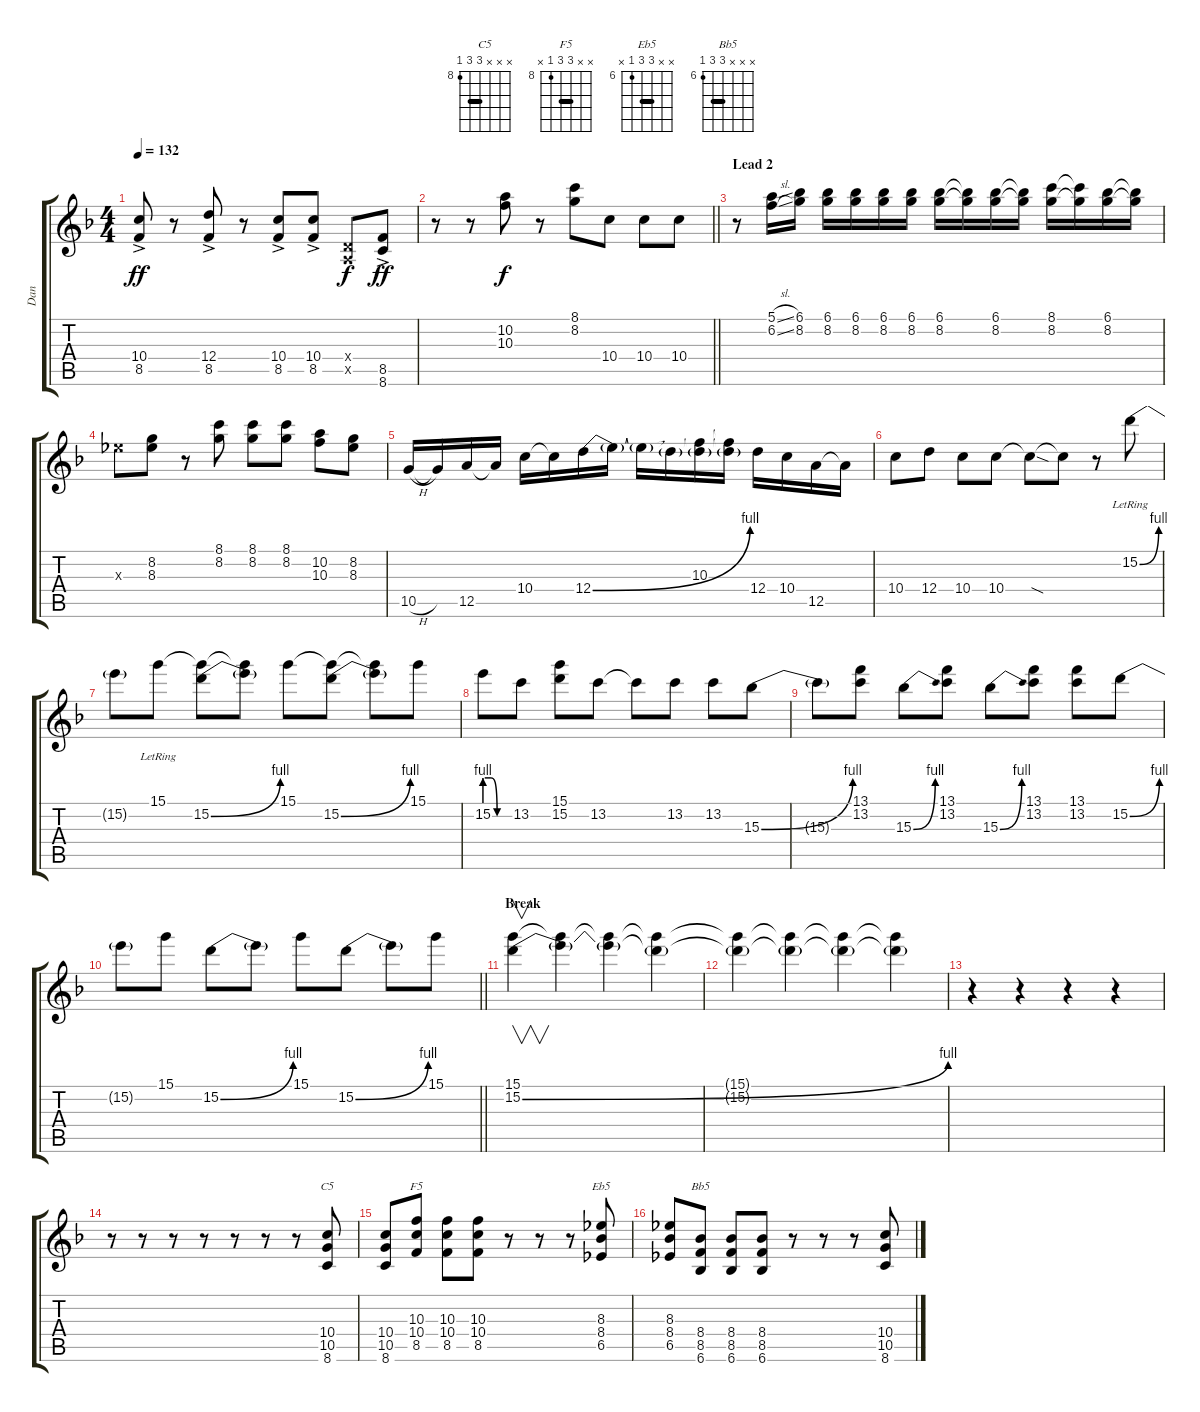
\track ("Dan" "Dan") {instrument distortionguitar}
\staff {score tabs}
\tuning (E4 B3 G3 D3 A2 E2) {hide}
\chord ("C5" x x x 10 10 8) {firstfret 8 barre 10}
\chord ("F5" x x 10 10 8 x) {firstfret 8 barre 10}
\chord ("Eb5" x x 8 8 6 x) {firstfret 6 barre 8}
\chord ("Bb5" x x x 8 8 6) {firstfret 6 barre 8}
\ts (4 4)
\tempo 132
\clef g2
\ks f
(10.4{ac} 8.5).8{dy ff} r.8 (12.4{ac} 8.5).8 r.8 (10.4{ac} 8.5).8 (10.4{ac} 8.5).8 (0.4{x} 0.5{x}).8{dy f} (8.5{ac} 8.6).8{dy ff} |
\barLineRight lightlight
r.8 r.8 (10.2 10.3).8{dy f} r.8 (8.1 8.2).8 10.4.8 10.4.8 10.4.8 |
\section ("" "Lead 2")
r.8 (5.1{sl} 6.2{sl}).16 (6.1 8.2).16 (6.1 8.2).16 (6.1 8.2).16 (6.1 8.2).16 (6.1 8.2).16 (6.1 8.2).16 (6.1{t} 8.2{t}).16 (6.1 8.2).16 (6.1{t} 8.2{t}).16 (8.1 8.2).16 (8.1{t} 8.2{t}).16 (6.1 8.2).16 (6.1{t} 8.2{t}).16 |
8.3{x}.8 (8.2 8.3).8 r.8 (8.1 8.2).8 (8.1 8.2).8 (8.1 8.2).8 (10.2 10.3).8 (8.2 8.3).8 |
10.5{h}.16 10.5{t}.16 12.5.16 12.5{t}.16 10.4.16 10.4{t}.16 12.4{be (bend 0 0 60 4)}.16 12.4{t}.16 12.4{t}.16 12.4{t}.16 (10.3 12.4{t}).16 (10.3{t} 12.4{t}).16 12.4.16 10.4.16 12.5.16 12.5{t}.16 |
10.4.8 12.4.8 10.4.8 10.4.8 10.4{sod t}.8 10.4{t}.8 r.8 15.2{be (bend 0 0 60 4) lr}.8 |
15.2{t}.8 15.1{lr}.8 (15.1{t} 15.2{be (bend 0 0 60 4)}).8 (15.1{t} 15.2{t}).8 15.1.8 (15.1{t} 15.2{be (bend 0 0 60 4)}).8 (15.1{t} 15.2{t}).8 15.1.8 |
15.2{be (custom 0 4 15 4 30 0 60 0)}.8 13.2.8 (15.1 15.2).8 13.2.8 13.2{t}.8 13.2.8 13.2.8 15.3{be (bend 0 0 60 4)}.8 |
15.3{t}.8 (13.1 13.2).8 15.3{be (bend 0 0 60 4)}.8 (13.1 13.2).8 15.3{be (bend 0 0 60 4)}.8 (13.1 13.2).8 (13.1 13.2).8 15.2{be (bend 0 0 60 4)}.8 |
\barLineRight lightlight
15.2{t}.8 15.1.8 15.2{be (bend 0 0 60 4)}.8 15.2{t}.8 15.1.8 15.2{be (bend 0 0 60 4)}.8 15.2{t}.8 15.1.8 |
\section ("" "Break")
(15.1 15.2{be (bend 0 0 60 4)}).4{v} (15.1{t} 15.2{t}).4 (15.1{t} 15.2{t}).4 (15.1{t} 15.2{t}).4 |
(15.1{t} 15.2{t}).4{volume 3} (15.1{t} 15.2{t}).4 (15.1{t} 15.2{t}).4 (15.1{t} 15.2{t}).4 |
r.4{volume 13} r.4 r.4 r.4 |
r.8 r.8 r.8 r.8 r.8 r.8 r.8 (10.4 10.5 8.6).8{ch "C5"} |
(10.4 10.5 8.6).8 (10.3 10.4 8.5).8{ch "F5"} (10.3 10.4 8.5).8 (10.3 10.4 8.5).8 r.8 r.8 r.8 (8.3 8.4 6.5).8{ch "Eb5"} |
(8.3 8.4 6.5).8 (8.4 8.5 6.6).8{ch "Bb5"} (8.4 8.5 6.6).8 (8.4 8.5 6.6).8 r.8 r.8 r.8 (10.4 10.5 8.6).8
